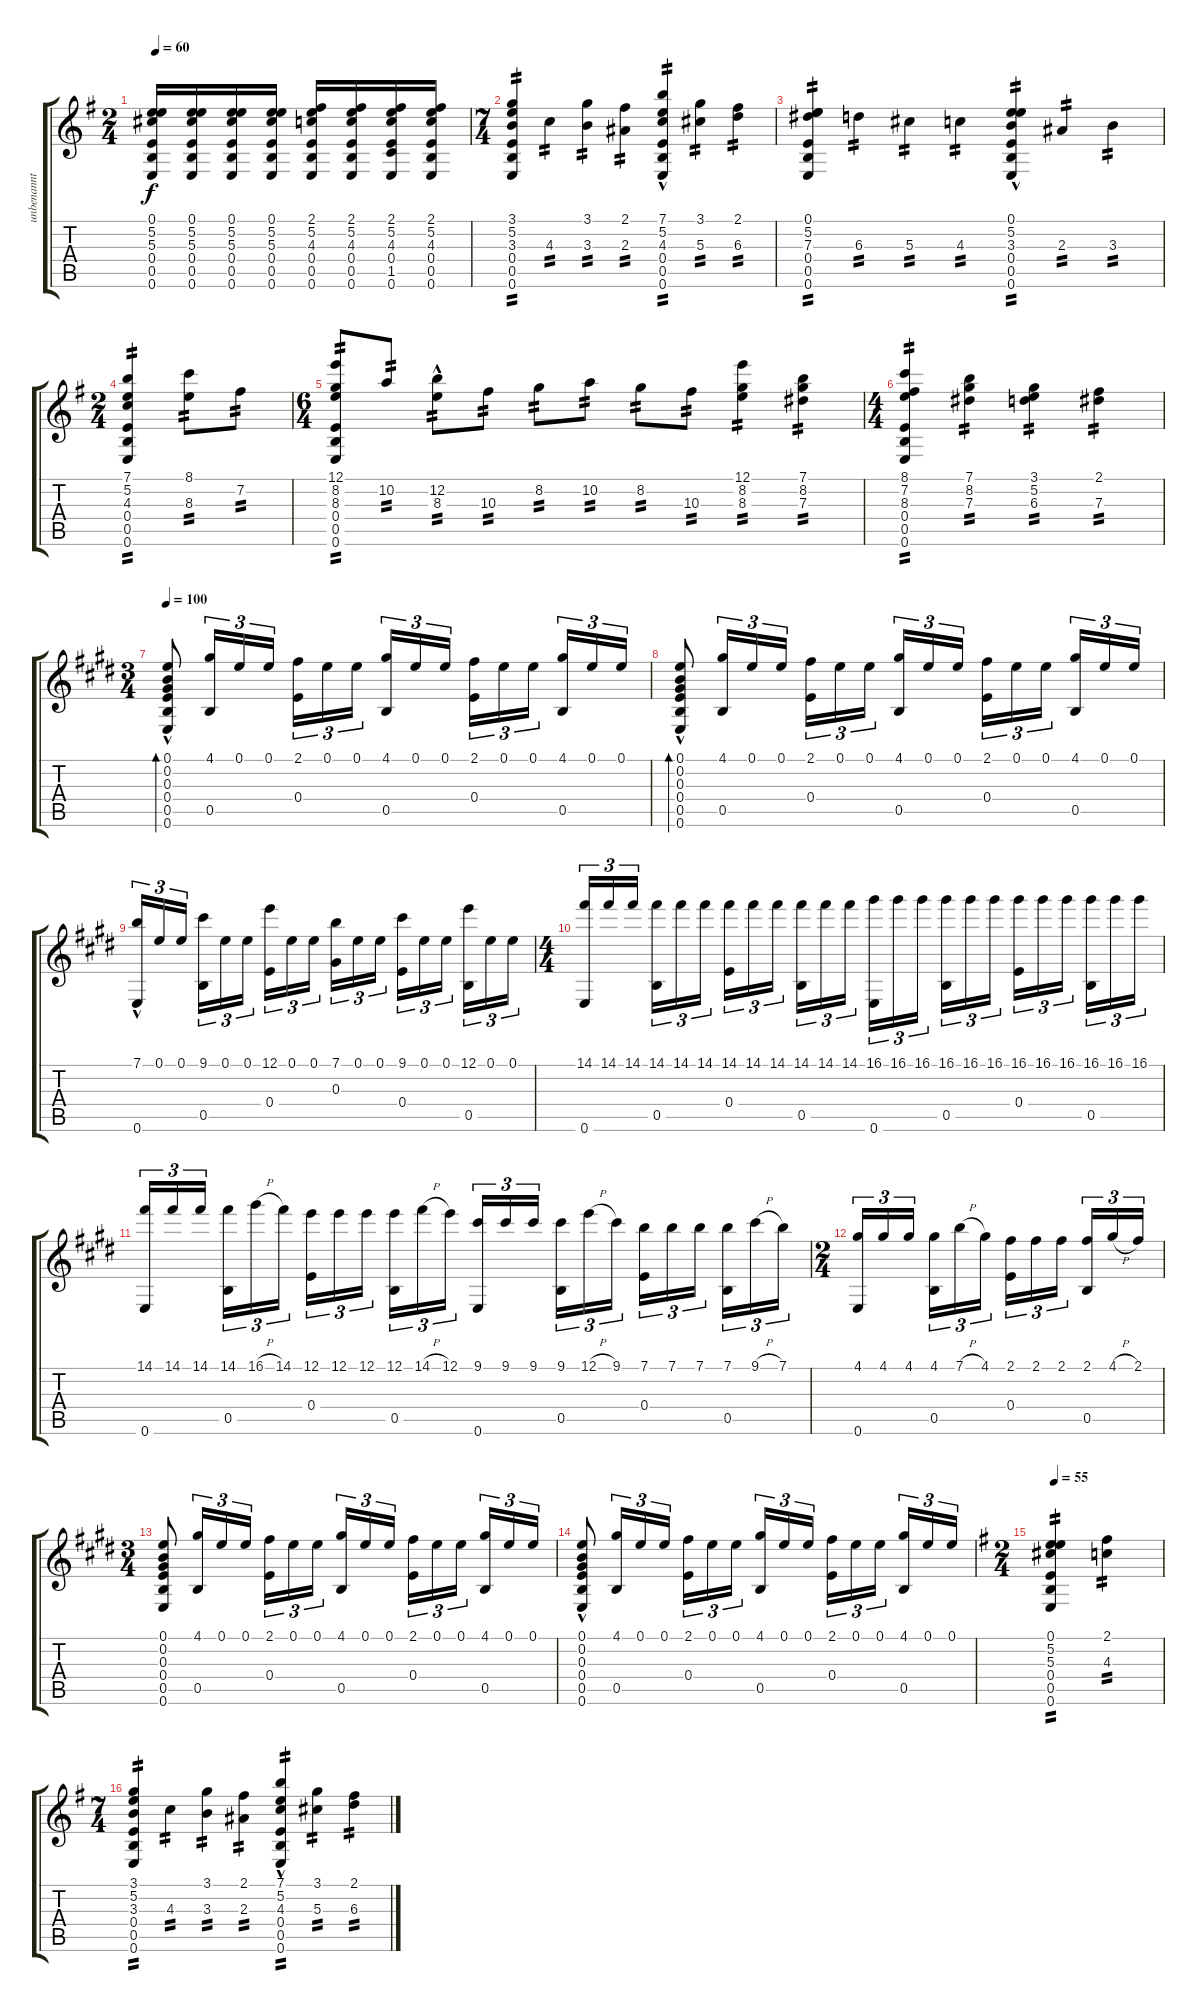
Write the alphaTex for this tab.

\track ("unbenannt" "unbenannt") {instrument acousticguitarnylon}
\staff {score tabs}
\tuning (E4 B3 Ab3 E3 B2 E2) {hide}
\ts (2 4)
\tempo 60
\clef g2
\ks g
(0.1 5.2 5.3 0.4 0.5 0.6).16{dy f} (0.1 5.2 5.3 0.4 0.5 0.6).16 (0.1 5.2 5.3 0.4 0.5 0.6).16 (0.1 5.2 5.3 0.4 0.5 0.6).16 (2.1 5.2 4.3 0.4 0.5 0.6).16 (2.1 5.2 4.3 0.4 0.5 0.6).16 (2.1 5.2 4.3 0.4 1.5 0.6).16 (2.1 5.2 4.3 0.4 0.5 0.6).16 |
\ts (7 4)
(3.1 5.2 3.3 0.4 0.5 0.6).4{tp 2} 4.3.4{tp 2} (3.1 3.3).4{tp 2} (2.1 2.3).4{tp 2} (7.1 5.2{hac} 4.3 0.4{hac} 0.5{hac} 0.6{hac}).4{tp 2} (3.1 5.3).4{tp 2} (2.1 6.3).4{tp 2} |
(0.1 5.2 7.3 0.4 0.5 0.6).4{tp 2} 6.3.4{tp 2} 5.3.4{tp 2} 4.3.4{tp 2} (0.1{hac} 5.2{hac} 3.3 0.4{hac} 0.5{hac} 0.6{hac}).4{tp 2} 2.3.4{tp 2} 3.3.4{tp 2} |
\ts (2 4)
(7.1 5.2 4.3 0.4 0.5 0.6).4{tp 2} (8.1 8.3).8{tp 2} 7.2.8{tp 2} |
\ts (6 4)
(12.1 8.2 8.3 0.4 0.5 0.6).8{tp 2} 10.2.8{tp 2} (12.2{hac} 8.3).8{tp 2} 10.3.8{tp 2} 8.2.8{tp 2} 10.2.8{tp 2} 8.2.8{tp 2} 10.3.8{tp 2} (12.1 8.2 8.3).4{tp 2} (7.1 8.2 7.3).4{tp 2} |
\ts (4 4)
(8.1 7.2 8.3 0.4 0.5 0.6).4{tp 2} (7.1 8.2 7.3).4{tp 2} (3.1 5.2 6.3).4{tp 2} (2.1 7.3).4{tp 2} |
\ts (3 4)
\tempo 100
\ks e
(0.1 0.2 0.3 0.4 0.5 0.6{hac}).8{bd 60} (4.1 0.5).16{tu (3 2)} 0.1.16{tu (3 2)} 0.1.16{tu (3 2)} (2.1 0.4).16{tu (3 2)} 0.1.16{tu (3 2)} 0.1.16{tu (3 2)} (4.1 0.5).16{tu (3 2)} 0.1.16{tu (3 2)} 0.1.16{tu (3 2)} (2.1 0.4).16{tu (3 2)} 0.1.16{tu (3 2)} 0.1.16{tu (3 2)} (4.1 0.5).16{tu (3 2)} 0.1.16{tu (3 2)} 0.1.16{tu (3 2)} |
(0.1 0.2 0.3 0.4 0.5 0.6{hac}).8{bd 60} (4.1 0.5).16{tu (3 2)} 0.1.16{tu (3 2)} 0.1.16{tu (3 2)} (2.1 0.4).16{tu (3 2)} 0.1.16{tu (3 2)} 0.1.16{tu (3 2)} (4.1 0.5).16{tu (3 2)} 0.1.16{tu (3 2)} 0.1.16{tu (3 2)} (2.1 0.4).16{tu (3 2)} 0.1.16{tu (3 2)} 0.1.16{tu (3 2)} (4.1 0.5).16{tu (3 2)} 0.1.16{tu (3 2)} 0.1.16{tu (3 2)} |
(7.1 0.6{hac}).16{tu (3 2)} 0.1.16{tu (3 2)} 0.1.16{tu (3 2)} (9.1 0.5).16{tu (3 2)} 0.1.16{tu (3 2)} 0.1.16{tu (3 2)} (12.1 0.4).16{tu (3 2)} 0.1.16{tu (3 2)} 0.1.16{tu (3 2)} (7.1 0.3).16{tu (3 2)} 0.1.16{tu (3 2)} 0.1.16{tu (3 2)} (9.1 0.4).16{tu (3 2)} 0.1.16{tu (3 2)} 0.1.16{tu (3 2)} (12.1 0.5).16{tu (3 2)} 0.1.16{tu (3 2)} 0.1.16{tu (3 2)} |
\ts (4 4)
(14.1 0.6).16{tu (3 2)} 14.1.16{tu (3 2)} 14.1.16{tu (3 2)} (14.1 0.5).16{tu (3 2)} 14.1.16{tu (3 2)} 14.1.16{tu (3 2)} (14.1 0.4).16{tu (3 2)} 14.1.16{tu (3 2)} 14.1.16{tu (3 2)} (14.1 0.5).16{tu (3 2)} 14.1.16{tu (3 2)} 14.1.16{tu (3 2)} (16.1 0.6).16{tu (3 2)} 16.1.16{tu (3 2)} 16.1.16{tu (3 2)} (16.1 0.5).16{tu (3 2)} 16.1.16{tu (3 2)} 16.1.16{tu (3 2)} (16.1 0.4).16{tu (3 2)} 16.1.16{tu (3 2)} 16.1.16{tu (3 2)} (16.1 0.5).16{tu (3 2)} 16.1.16{tu (3 2)} 16.1.16{tu (3 2)} |
(14.1 0.6).16{tu (3 2)} 14.1.16{tu (3 2)} 14.1.16{tu (3 2)} (14.1 0.5).16{tu (3 2)} 16.1{h}.16{tu (3 2)} 14.1.16{tu (3 2)} (12.1 0.4).16{tu (3 2)} 12.1.16{tu (3 2)} 12.1.16{tu (3 2)} (12.1 0.5).16{tu (3 2)} 14.1{h}.16{tu (3 2)} 12.1.16{tu (3 2)} (9.1 0.6).16{tu (3 2)} 9.1.16{tu (3 2)} 9.1.16{tu (3 2)} (9.1 0.5).16{tu (3 2)} 12.1{h}.16{tu (3 2)} 9.1.16{tu (3 2)} (7.1 0.4).16{tu (3 2)} 7.1.16{tu (3 2)} 7.1.16{tu (3 2)} (7.1 0.5).16{tu (3 2)} 9.1{h}.16{tu (3 2)} 7.1.16{tu (3 2)} |
\ts (2 4)
(4.1 0.6).16{tu (3 2)} 4.1.16{tu (3 2)} 4.1.16{tu (3 2)} (4.1 0.5).16{tu (3 2)} 7.1{h}.16{tu (3 2)} 4.1.16{tu (3 2)} (2.1 0.4).16{tu (3 2)} 2.1.16{tu (3 2)} 2.1.16{tu (3 2)} (2.1 0.5).16{tu (3 2)} 4.1{h}.16{tu (3 2)} 2.1.16{tu (3 2)} |
\ts (3 4)
(0.1 0.2 0.3 0.4 0.5 0.6).8 (4.1 0.5).16{tu (3 2)} 0.1.16{tu (3 2)} 0.1.16{tu (3 2)} (2.1 0.4).16{tu (3 2)} 0.1.16{tu (3 2)} 0.1.16{tu (3 2)} (4.1 0.5).16{tu (3 2)} 0.1.16{tu (3 2)} 0.1.16{tu (3 2)} (2.1 0.4).16{tu (3 2)} 0.1.16{tu (3 2)} 0.1.16{tu (3 2)} (4.1 0.5).16{tu (3 2)} 0.1.16{tu (3 2)} 0.1.16{tu (3 2)} |
(0.1 0.2 0.3 0.4 0.5 0.6{hac}).8 (4.1 0.5).16{tu (3 2)} 0.1.16{tu (3 2)} 0.1.16{tu (3 2)} (2.1 0.4).16{tu (3 2)} 0.1.16{tu (3 2)} 0.1.16{tu (3 2)} (4.1 0.5).16{tu (3 2)} 0.1.16{tu (3 2)} 0.1.16{tu (3 2)} (2.1 0.4).16{tu (3 2)} 0.1.16{tu (3 2)} 0.1.16{tu (3 2)} (4.1 0.5).16{tu (3 2)} 0.1.16{tu (3 2)} 0.1.16{tu (3 2)} |
\ts (2 4)
\tempo 55
\ks g
(0.1 5.2 5.3 0.4 0.5 0.6).4{tp 2} (2.1 4.3).4{tp 2} |
\ts (7 4)
(3.1 5.2 3.3 0.4 0.5 0.6).4{tp 2} 4.3.4{tp 2} (3.1 3.3).4{tp 2} (2.1 2.3).4{tp 2} (7.1 5.2{hac} 4.3 0.4{hac} 0.5{hac} 0.6{hac}).4{tp 2} (3.1 5.3).4{tp 2} (2.1 6.3).4{tp 2}
